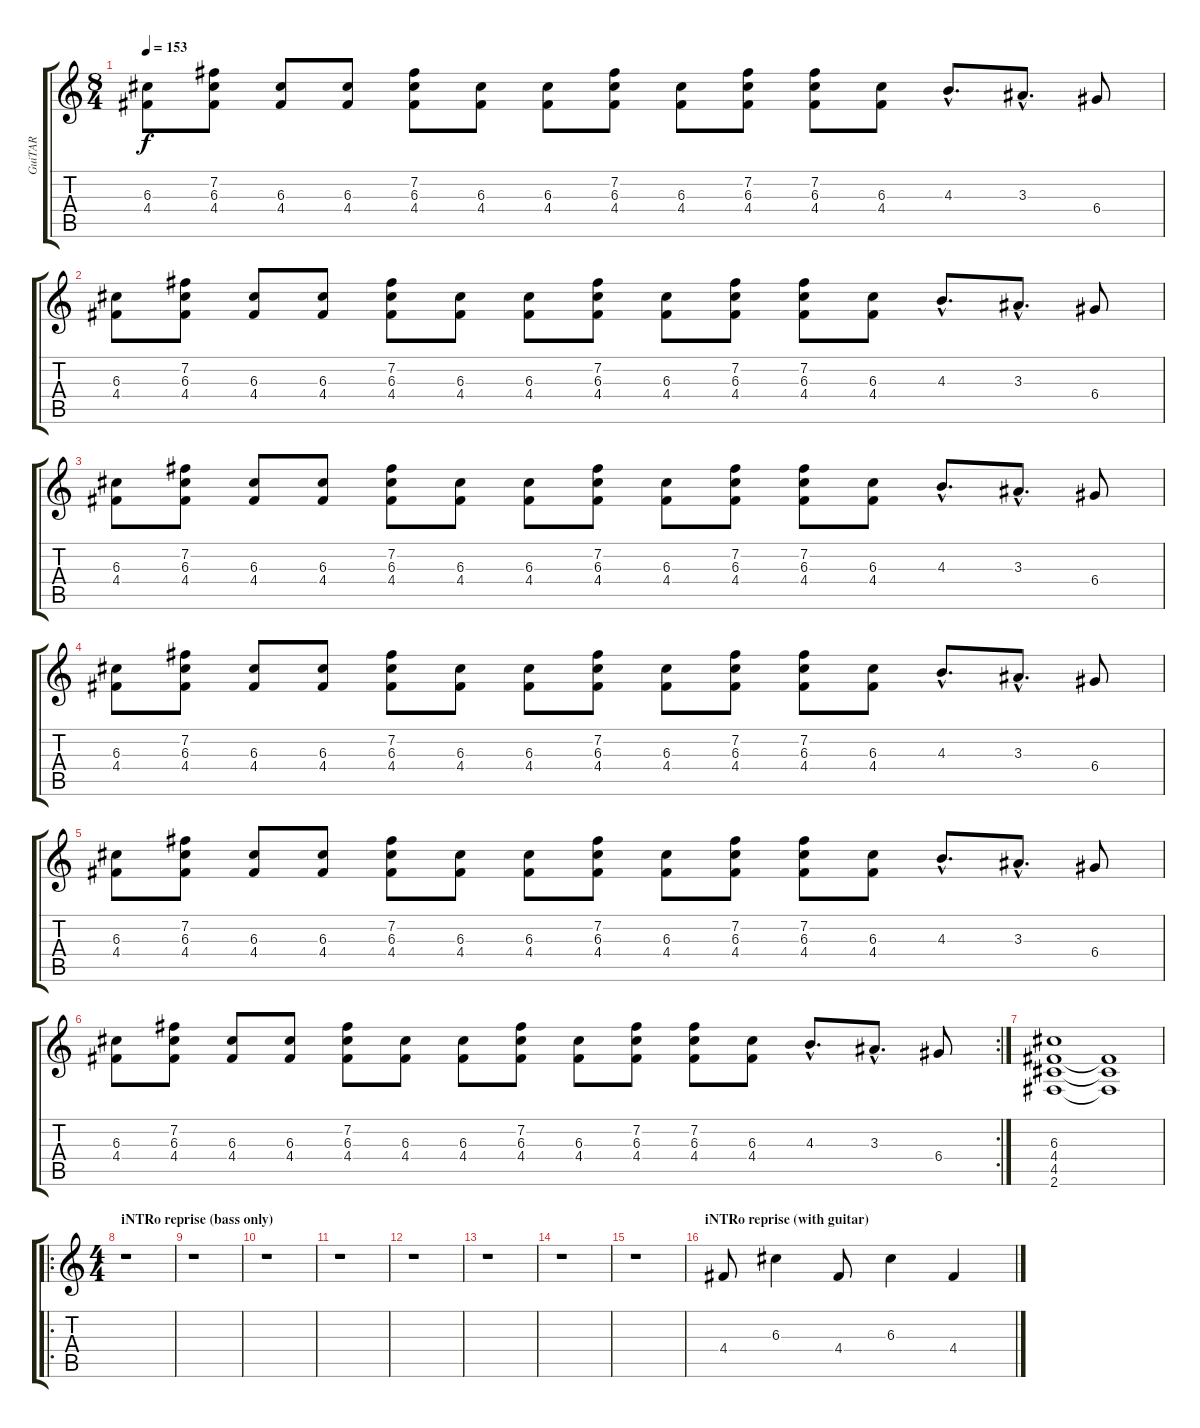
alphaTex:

\track ("GuiTAR" "GuiTAR") {instrument electricguitarclean}
\staff {score tabs}
\tuning (E4 B3 G3 D3 A2 E2) {hide}
\ts (8 4)
\tempo 153
\clef g2
\ks c
(6.3 4.4).8{dy f} (7.2 6.3 4.4).8 (6.3 4.4).8 (6.3 4.4).8 (7.2 6.3 4.4).8 (6.3 4.4).8 (6.3 4.4).8 (7.2 6.3 4.4).8 (6.3 4.4).8 (7.2 6.3 4.4).8 (7.2 6.3 4.4).8 (6.3 4.4).8 4.3{hac}.8{d} 3.3{hac}.8{d} 6.4.8 |
(6.3 4.4).8 (7.2 6.3 4.4).8 (6.3 4.4).8 (6.3 4.4).8 (7.2 6.3 4.4).8 (6.3 4.4).8 (6.3 4.4).8 (7.2 6.3 4.4).8 (6.3 4.4).8 (7.2 6.3 4.4).8 (7.2 6.3 4.4).8 (6.3 4.4).8 4.3{hac}.8{d} 3.3{hac}.8{d} 6.4.8 |
(6.3 4.4).8 (7.2 6.3 4.4).8 (6.3 4.4).8 (6.3 4.4).8 (7.2 6.3 4.4).8 (6.3 4.4).8 (6.3 4.4).8 (7.2 6.3 4.4).8 (6.3 4.4).8 (7.2 6.3 4.4).8 (7.2 6.3 4.4).8 (6.3 4.4).8 4.3{hac}.8{d} 3.3{hac}.8{d} 6.4.8 |
(6.3 4.4).8 (7.2 6.3 4.4).8 (6.3 4.4).8 (6.3 4.4).8 (7.2 6.3 4.4).8 (6.3 4.4).8 (6.3 4.4).8 (7.2 6.3 4.4).8 (6.3 4.4).8 (7.2 6.3 4.4).8 (7.2 6.3 4.4).8 (6.3 4.4).8 4.3{hac}.8{d} 3.3{hac}.8{d} 6.4.8 |
(6.3 4.4).8 (7.2 6.3 4.4).8 (6.3 4.4).8 (6.3 4.4).8 (7.2 6.3 4.4).8 (6.3 4.4).8 (6.3 4.4).8 (7.2 6.3 4.4).8 (6.3 4.4).8 (7.2 6.3 4.4).8 (7.2 6.3 4.4).8 (6.3 4.4).8 4.3{hac}.8{d} 3.3{hac}.8{d} 6.4.8 |
\rc 2
(6.3 4.4).8 (7.2 6.3 4.4).8 (6.3 4.4).8 (6.3 4.4).8 (7.2 6.3 4.4).8 (6.3 4.4).8 (6.3 4.4).8 (7.2 6.3 4.4).8 (6.3 4.4).8 (7.2 6.3 4.4).8 (7.2 6.3 4.4).8 (6.3 4.4).8 4.3{hac}.8{d} 3.3{hac}.8{d} 6.4.8 |
(6.3 4.4 4.5 2.6).1 (4.4{t} 4.5{t} 2.6{t}).1 |
\ro
\ts (4 4)
\section ("" "iNTRo reprise (bass only)")
r.1 |
r.1 |
r.1 |
r.1 |
r.1 |
r.1 |
r.1 |
r.1 |
\section ("" "iNTRo reprise (with guitar)")
4.4.8{volume 13 instrument electricguitarclean} 6.3.4 4.4.8 6.3.4 4.4.4
